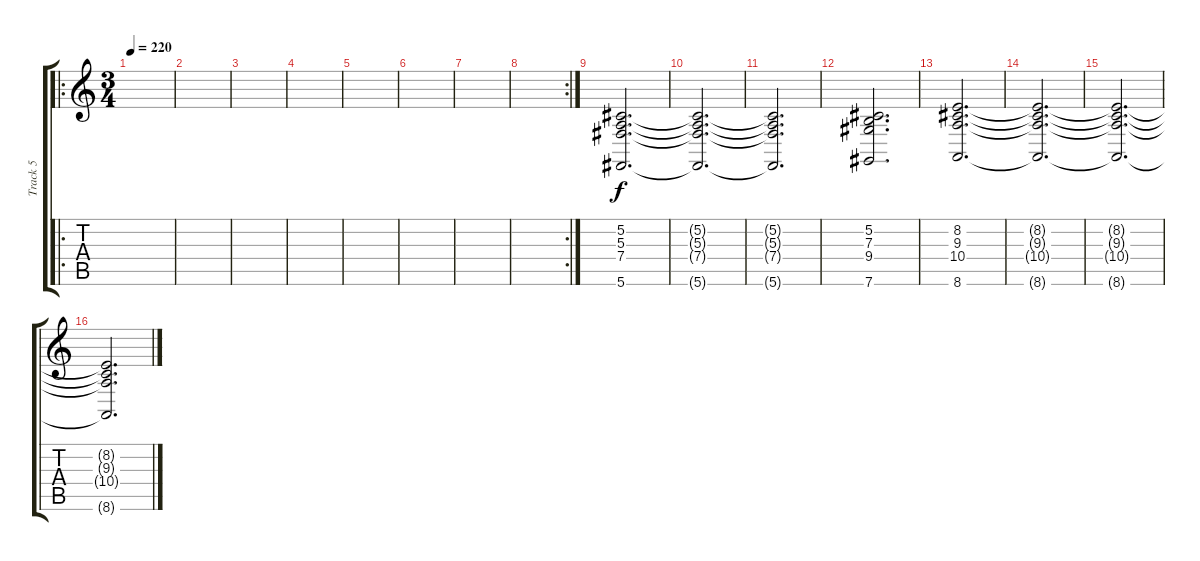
\track ("Track 5" "Track 5") {instrument pad2warm}
\staff {score tabs}
\tuning (Db4 Ab3 E3 B2 Gb2 Db2) {hide}
\ro
\ts (3 4)
\tempo 220
\clef g2
\ks c
|
|
|
|
|
|
|
\rc 2
|
(5.2 5.3 7.4 5.6).2{d} |
(5.2{t} 5.3{t} 7.4{t} 5.6{t}).2{d} |
(5.2{t} 5.3{t} 7.4{t} 5.6{t}).2{d} |
(5.2 7.3 9.4 7.6).2{d} |
(8.2 9.3 10.4 8.6).2{d} |
(8.2{t} 9.3{t} 10.4{t} 8.6{t}).2{d} |
(8.2{t} 9.3{t} 10.4{t} 8.6{t}).2{d} |
(8.2{t} 9.3{t} 10.4{t} 8.6{t}).2{d}
